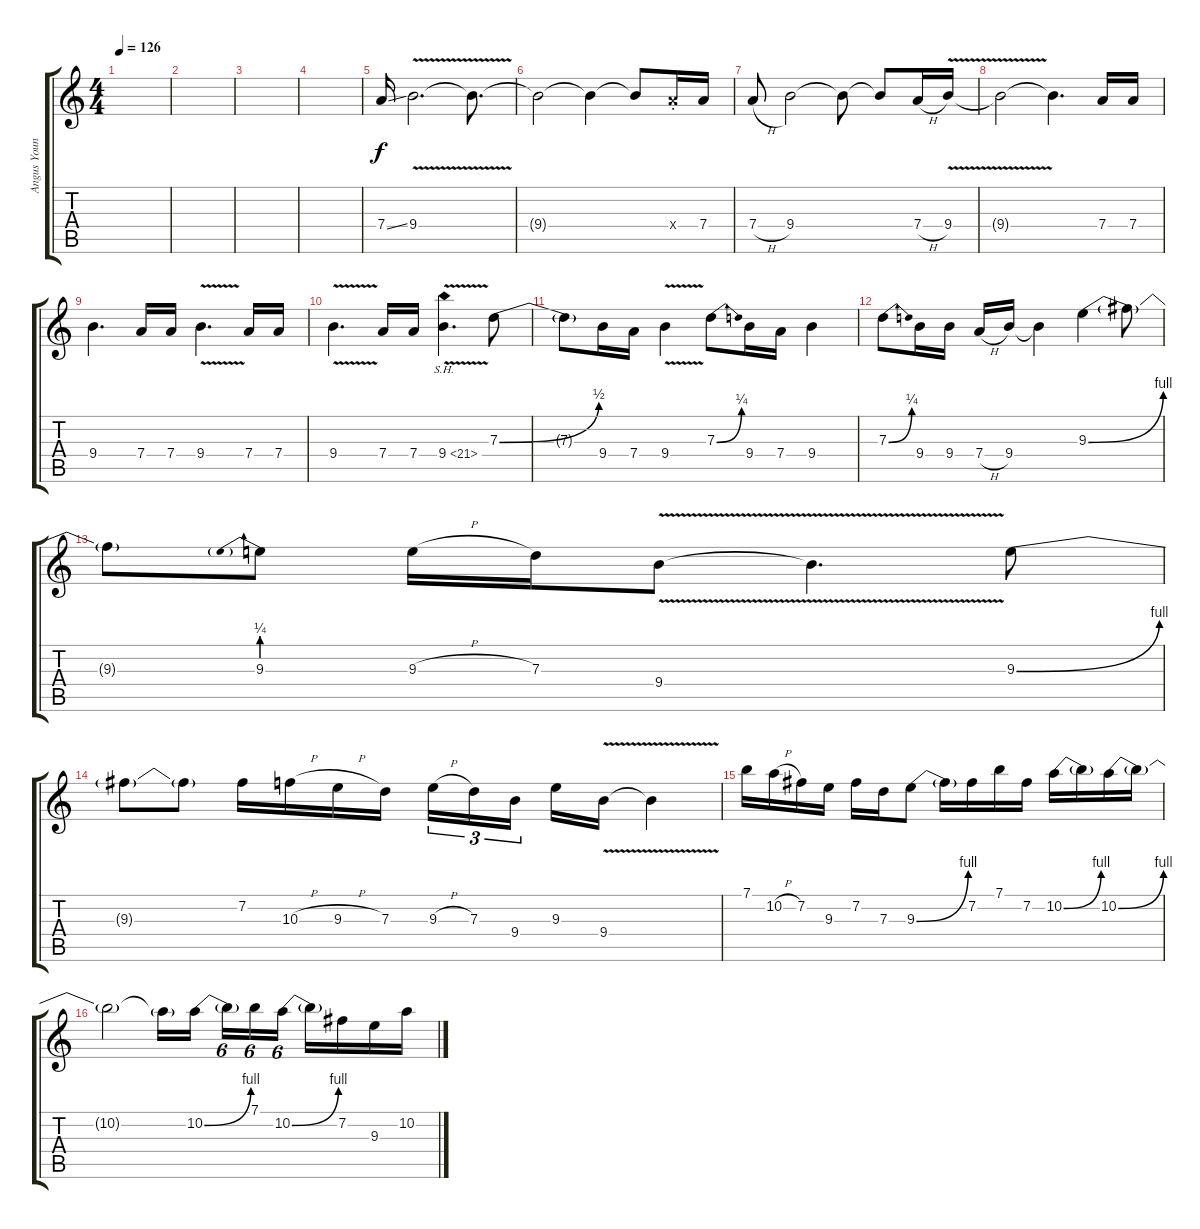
\track ("Angus Young's Overdubbed Solos" "Angus Youn") {instrument distortionguitar}
\staff {score tabs}
\tuning (E4 B3 G3 D3 A2 E2) {hide}
\ts (4 4)
\tempo 126
\clef g2
\ks c
|
|
|
|
7.4{ss}.16 9.4{v}.2{d} 9.4{t}.8{d} |
9.4{t}.2 9.4{t}.4 9.4{t}.8 7.4{st x}.16 7.4.16 |
7.4{h}.8 9.4.2 9.4{t}.8 9.4{t}.8 7.4{h}.16 9.4{v}.16 |
9.4{t}.2 9.4{t}.4{d} 7.4.16 7.4.16 |
9.4.4{d} 7.4.16 7.4.16 9.4{v}.4{d} 7.4.16 7.4.16 |
9.4{v}.4{d} 7.4.16 7.4.16 9.4{sh 12 v}.4{d} 7.3{be (bend 0 0 60 2)}.8 |
7.3{t}.8 9.4.16 7.4.16 9.4{v}.4 7.3{be (bend 0 0 60 1)}.8 9.4.16 7.4.16 9.4.4 |
7.3{be (bend 0 0 60 1)}.8 9.4.16 9.4.16 7.4{h}.16 9.4.16 9.4{t}.4 9.3{be (bend 0 0 60 4)}.4 9.3{t}.8 |
9.3{t}.8 9.3{be (prebend 0 1 60 1)}.8 9.3{h}.16 7.3.16 9.4{v}.8 9.4{t}.4{d} 9.3{be (bend 0 0 60 4)}.8 |
9.3{t}.8 9.3{t}.8 7.2.16 10.3{h}.16 9.3{h}.16 7.3.16 9.3{h}.16{tu (3 2)} 7.3.16{tu (3 2)} 9.4.16{tu (3 2) beam splitsecondary} 9.3.16 9.4{v}.16 9.4{t}.4 |
7.1.16 10.2{h}.16 7.2.16 9.3.16 7.2.16 7.3.16 9.3{be (bend 0 0 60 4)}.8 9.3{t}.16 7.2.16 7.1.16 7.2.16 10.2{be (bend 0 0 60 4)}.16 10.2{t}.16 10.2{be (bend 0 0 60 4)}.16 10.2{t}.16 |
10.2{t}.2 10.2{t}.16 10.2{be (bend 0 0 60 4)}.16{beam splitsecondary} 10.2{t}.16{tu (6 4)} 7.1.16{tu (6 4)} 10.2{be (bend 0 0 60 4)}.16{tu (6 4)} 10.2{t}.16 7.2.16 9.3.16 10.2.16
